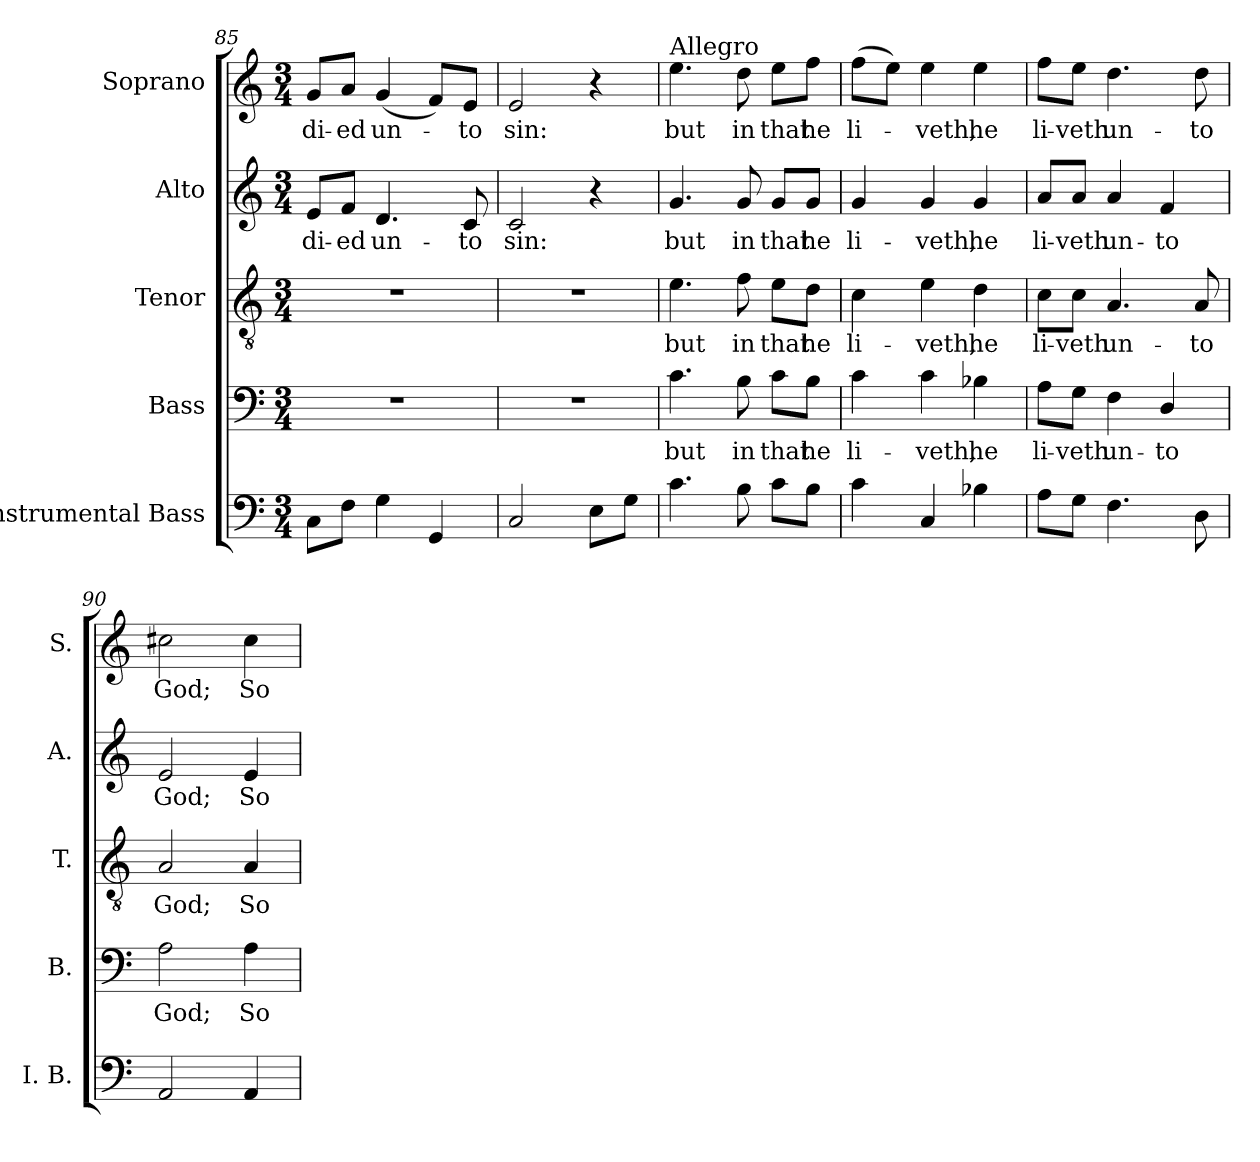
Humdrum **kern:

**kern	**kern	**text	**kern	**text	**kern	**text	**kern	**text
*part5	*part4	*part4	*part3	*part3	*part2	*part2	*part1	*part1
*staff5	*staff4	*staff4	*staff3	*staff3	*staff2	*staff2	*staff1	*staff1
*I"Instrumental Bass	*I"Bass	*	*I"Tenor	*	*I"Alto	*	*I"Soprano	*
*I'I. B.	*I'B.	*	*I'T.	*	*I'A.	*	*I'S.	*
*clefF4	*clefF4	*	*clefGv2	*	*clefG2	*	*clefG2	*
*	*	*	*ITrd7c12	*	*	*	*	*
*k[]	*k[]	*	*k[]	*	*k[]	*	*k[]	*
*C:	*C:	*	*C:	*	*C:	*	*C:	*
*M3/4	*M3/4	*	*M3/4	*	*M3/4	*	*M3/4	*
=85	=85	=85	=85	=85	=85	=85	=85	=85
!	!LO:N:vis=1	!	!LO:N:vis=1	!	!	!	!	!
!	!	!	!	!	!	!LO:LY:b:color=#000000	!	!
!	!	!	!	!	!	!	!	!LO:LY:b:color=#000000
8Ci\L	2.r	.	2.r	.	8ei/L	di-	8gi/L	di-
!	!	!	!	!	!	!LO:LY:b:color=#000000	!	!
!	!	!	!	!	!	!	!	!LO:LY:b:color=#000000
8Fi\J	.	.	.	.	8fi/J	-ed	8ai/J	-ed
!	!	!	!	!	!	!LO:LY:b:color=#000000	!	!
!	!	!	!	!	!	!	!	!LO:LY:b:color=#000000
4Gi\	.	.	.	.	4.di/	un-	(4gi/	un-
4GGi/	.	.	.	.	.	.	8fi/L)	.
!	!	!	!	!	!	!LO:LY:b:color=#000000	!	!
!	!	!	!	!	!	!	!	!LO:LY:b:color=#000000
.	.	.	.	.	8ci/	-to	8ei/J	-to
=86	=86	=86	=86	=86	=86	=86	=86	=86
!	!LO:N:vis=1	!	!LO:N:vis=1	!	!	!	!	!
!	!	!	!	!	!	!LO:LY:b:color=#000000	!	!
!	!	!	!	!	!	!	!	!LO:LY:b:color=#000000
2Ci/	2.r	.	2.r	.	2ci/	sin:	2ei/	sin:
8Ei\L	.	.	.	.	4r	.	4r	.
8Gi\J	.	.	.	.	.	.	.	.
!!LO:LB:g=z
=87	=87	=87	=87	=87	=87	=87	=87	=87
!	!	!LO:LY:b:color=#000000	!	!	!	!	!	!
!	!	!	!	!LO:LY:b:color=#000000	!	!	!	!
!	!	!	!	!	!	!LO:LY:b:color=#000000	!	!
!	!	!	!	!	!	!	!LO:TX:a:t=Allegro	!
!	!	!	!	!	!	!	!	!LO:LY:b:color=#000000
4.ci\	4.ci\	but	4.Ei\	but	4.gi/	but	4.eei\	but
!	!	!LO:LY:b:color=#000000	!	!	!	!	!	!
!	!	!	!	!LO:LY:b:color=#000000	!	!	!	!
!	!	!	!	!	!	!LO:LY:b:color=#000000	!	!
!	!	!	!	!	!	!	!	!LO:LY:b:color=#000000
8Bi\	8Bi\	in	8Fi\	in	8gi/	in	8ddi\	in
!	!	!LO:LY:b:color=#000000	!	!	!	!	!	!
!	!	!	!	!LO:LY:b:color=#000000	!	!	!	!
!	!	!	!	!	!	!LO:LY:b:color=#000000	!	!
!	!	!	!	!	!	!	!	!LO:LY:b:color=#000000
8ci\L	8ci\L	that	8Ei\L	that	8gi/L	that	8eei\L	that
!	!	!LO:LY:b:color=#000000	!	!	!	!	!	!
!	!	!	!	!LO:LY:b:color=#000000	!	!	!	!
!	!	!	!	!	!	!LO:LY:b:color=#000000	!	!
!	!	!	!	!	!	!	!	!LO:LY:b:color=#000000
8Bi\J	8Bi\J	he	8Di\J	he	8gi/J	he	8ffi\J	he
=88	=88	=88	=88	=88	=88	=88	=88	=88
!	!	!LO:LY:b:color=#000000	!	!	!	!	!	!
!	!	!	!	!LO:LY:b:color=#000000	!	!	!	!
!	!	!	!	!	!	!LO:LY:b:color=#000000	!	!
!	!	!	!	!	!	!	!	!LO:LY:b:color=#000000
4ci\	4ci\	li-	4Ci\	li-	4gi/	li-	(8ffi\L	li-
.	.	.	.	.	.	.	8eei\J)	.
!	!	!LO:LY:b:color=#000000	!	!	!	!	!	!
!	!	!	!	!LO:LY:b:color=#000000	!	!	!	!
!	!	!	!	!	!	!LO:LY:b:color=#000000	!	!
!	!	!	!	!	!	!	!	!LO:LY:b:color=#000000
4Ci/	4ci\	-veth,	4Ei\	-veth,	4gi/	-veth,	4eei\	-veth,
!	!	!LO:LY:b:color=#000000	!	!	!	!	!	!
!	!	!	!	!LO:LY:b:color=#000000	!	!	!	!
!	!	!	!	!	!	!LO:LY:b:color=#000000	!	!
!	!	!	!	!	!	!	!	!LO:LY:b:color=#000000
4B-Xi\	4B-Xi\	he	4Di\	he	4gi/	he	4eei\	he
=89	=89	=89	=89	=89	=89	=89	=89	=89
!	!	!LO:LY:b:color=#000000	!	!	!	!	!	!
!	!	!	!	!LO:LY:b:color=#000000	!	!	!	!
!	!	!	!	!	!	!LO:LY:b:color=#000000	!	!
!	!	!	!	!	!	!	!	!LO:LY:b:color=#000000
8Ai\L	8Ai\L	li-	8Ci\L	li-	8ai/L	li-	8ffi\L	li-
!	!	!LO:LY:b:color=#000000	!	!	!	!	!	!
!	!	!	!	!LO:LY:b:color=#000000	!	!	!	!
!	!	!	!	!	!	!LO:LY:b:color=#000000	!	!
!	!	!	!	!	!	!	!	!LO:LY:b:color=#000000
8Gi\J	8Gi\J	-veth	8Ci\J	-veth	8ai/J	-veth	8eei\J	-veth
!	!	!LO:LY:b:color=#000000	!	!	!	!	!	!
!	!	!	!	!LO:LY:b:color=#000000	!	!	!	!
!	!	!	!	!	!	!LO:LY:b:color=#000000	!	!
!	!	!	!	!	!	!	!	!LO:LY:b:color=#000000
4.Fi\	4Fi\	un-	4.AAi/	un-	4ai/	un-	4.ddi\	un-
!	!	!LO:LY:b:color=#000000	!	!	!	!	!	!
!	!	!	!	!	!	!LO:LY:b:color=#000000	!	!
.	4Di/	-to	.	.	4fi/	-to	.	.
!	!	!	!	!LO:LY:b:color=#000000	!	!	!	!
!	!	!	!	!	!	!	!	!LO:LY:b:color=#000000
8Di\	.	.	8AAi/	-to	.	.	8ddi\	-to
=90	=90	=90	=90	=90	=90	=90	=90	=90
!	!	!LO:LY:b:color=#000000	!	!	!	!	!	!
!	!	!	!	!LO:LY:b:color=#000000	!	!	!	!
!	!	!	!	!	!	!LO:LY:b:color=#000000	!	!
!	!	!	!	!	!	!	!	!LO:LY:b:color=#000000
2AAi/	2Ai\	God;	2AAi/	God;	2ei/	God;	2cc#Xi\	God;
!	!	!LO:LY:b:color=#000000	!	!	!	!	!	!
!	!	!	!	!LO:LY:b:color=#000000	!	!	!	!
!	!	!	!	!	!	!LO:LY:b:color=#000000	!	!
!	!	!	!	!	!	!	!	!LO:LY:b:color=#000000
4AAi/	4Ai\	So	4AAi/	So	4ei/	So	4cc#i\	So
=	=	=	=	=	=	=	=	=
*-	*-	*-	*-	*-	*-	*-	*-	*-
